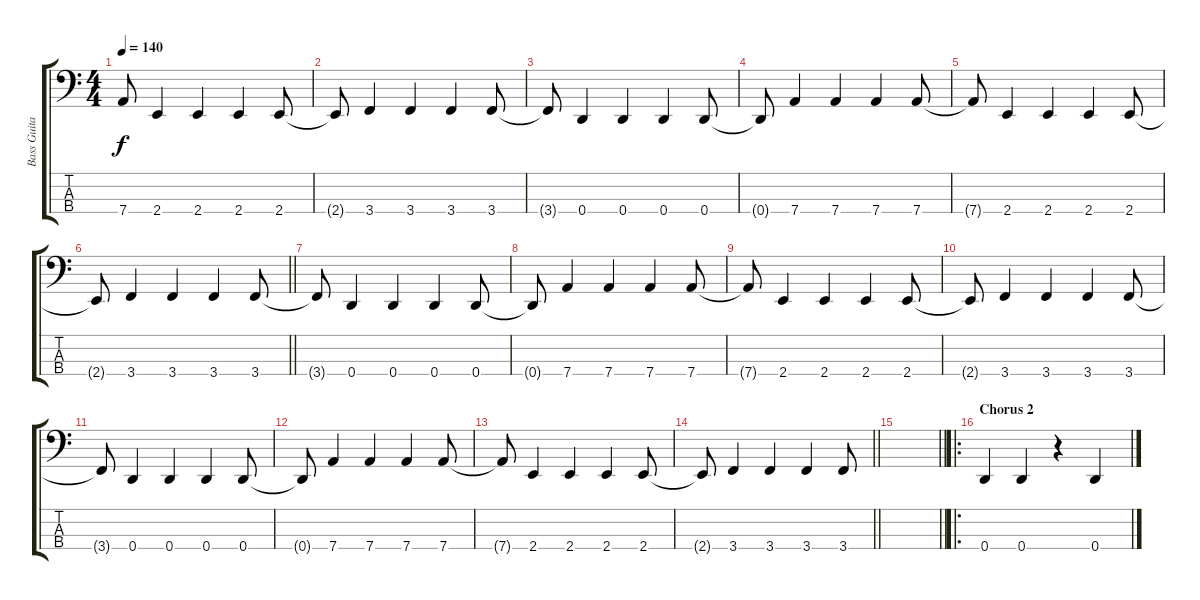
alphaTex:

\track ("Bass Guitar" "Bass Guita") {instrument electricbasspick}
\staff {score tabs}
\tuning (G2 D2 A1 D1) {hide}
\ts (4 4)
\tempo 140
\clef f4
\ks c
7.4{t}.8{dy f} 2.4.4 2.4.4 2.4.4 2.4.8 |
2.4{t}.8 3.4.4 3.4.4 3.4.4 3.4.8 |
3.4{t}.8 0.4.4 0.4.4 0.4.4 0.4.8 |
0.4{t}.8 7.4.4 7.4.4 7.4.4 7.4.8 |
7.4{t}.8 2.4.4 2.4.4 2.4.4 2.4.8 |
\barLineRight lightlight
2.4{t}.8 3.4.4 3.4.4 3.4.4 3.4.8 |
3.4{t}.8 0.4.4 0.4.4 0.4.4 0.4.8 |
0.4{t}.8 7.4.4 7.4.4 7.4.4 7.4.8 |
7.4{t}.8 2.4.4 2.4.4 2.4.4 2.4.8 |
2.4{t}.8 3.4.4 3.4.4 3.4.4 3.4.8 |
3.4{t}.8 0.4.4 0.4.4 0.4.4 0.4.8 |
0.4{t}.8 7.4.4 7.4.4 7.4.4 7.4.8 |
7.4{t}.8 2.4.4 2.4.4 2.4.4 2.4.8 |
\barLineRight lightlight
2.4{t}.8 3.4.4 3.4.4 3.4.4 3.4.8 |
\barLineRight lightlight
|
\ro
\section ("" "Chorus 2")
0.4.4{instrument electricbasspick} 0.4.4 r.4 0.4.4
